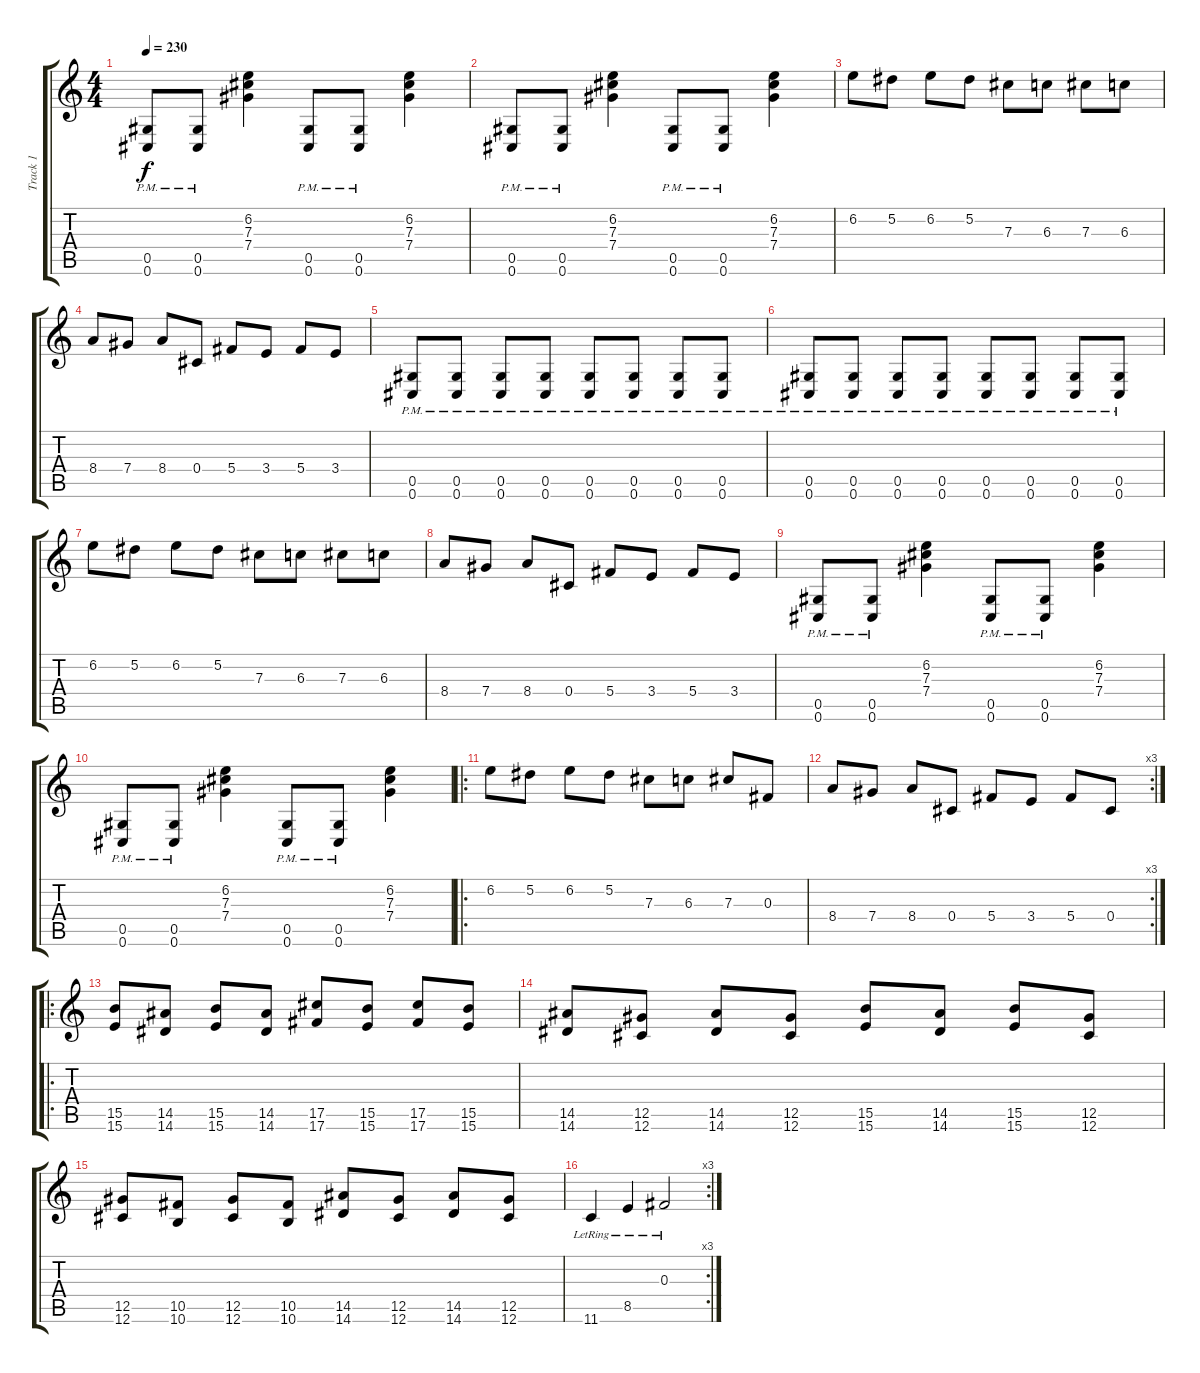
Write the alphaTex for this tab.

\track ("Track 1" "Track 1") {instrument distortionguitar}
\staff {score tabs}
\tuning (Eb4 Bb3 Gb3 Db3 Ab2 Db2) {hide}
\ts (4 4)
\tempo 230
\clef g2
\ks c
(0.5{pm} 0.6{pm}).8{dy f} (0.5{pm} 0.6{pm}).8 (6.2 7.3 7.4).4 (0.5{pm} 0.6{pm}).8 (0.5{pm} 0.6{pm}).8 (6.2 7.3 7.4).4 |
(0.5{pm} 0.6{pm}).8 (0.5{pm} 0.6{pm}).8 (6.2 7.3 7.4).4 (0.5{pm} 0.6{pm}).8 (0.5{pm} 0.6{pm}).8 (6.2 7.3 7.4).4 |
6.2.8 5.2.8 6.2.8 5.2.8 7.3.8 6.3.8 7.3.8 6.3.8 |
8.4.8 7.4.8 8.4.8 0.4.8 5.4.8 3.4.8 5.4.8 3.4.8 |
(0.5{pm} 0.6{pm}).8 (0.5{pm} 0.6{pm}).8 (0.5{pm} 0.6{pm}).8 (0.5{pm} 0.6{pm}).8 (0.5{pm} 0.6{pm}).8 (0.5{pm} 0.6{pm}).8 (0.5{pm} 0.6{pm}).8 (0.5{pm} 0.6{pm}).8 |
(0.5{pm} 0.6{pm}).8 (0.5{pm} 0.6{pm}).8 (0.5{pm} 0.6{pm}).8 (0.5{pm} 0.6{pm}).8 (0.5{pm} 0.6{pm}).8 (0.5{pm} 0.6{pm}).8 (0.5{pm} 0.6{pm}).8 (0.5{pm} 0.6{pm}).8 |
6.2.8 5.2.8 6.2.8 5.2.8 7.3.8 6.3.8 7.3.8 6.3.8 |
8.4.8 7.4.8 8.4.8 0.4.8 5.4.8 3.4.8 5.4.8 3.4.8 |
(0.5{pm} 0.6{pm}).8 (0.5{pm} 0.6{pm}).8 (6.2 7.3 7.4).4 (0.5{pm} 0.6{pm}).8 (0.5{pm} 0.6{pm}).8 (6.2 7.3 7.4).4 |
(0.5{pm} 0.6{pm}).8 (0.5{pm} 0.6{pm}).8 (6.2 7.3 7.4).4 (0.5{pm} 0.6{pm}).8 (0.5{pm} 0.6{pm}).8 (6.2 7.3 7.4).4 |
\ro
6.2.8 5.2.8 6.2.8 5.2.8 7.3.8 6.3.8 7.3.8 0.3.8 |
\rc 3
8.4.8 7.4.8 8.4.8 0.4.8 5.4.8 3.4.8 5.4.8 0.4.8 |
\ro
(15.5 15.6).8 (14.5 14.6).8 (15.5 15.6).8 (14.5 14.6).8 (17.5 17.6).8 (15.5 15.6).8 (17.5 17.6).8 (15.5 15.6).8 |
(14.5 14.6).8 (12.5 12.6).8 (14.5 14.6).8 (12.5 12.6).8 (15.5 15.6).8 (14.5 14.6).8 (15.5 15.6).8 (12.5 12.6).8 |
(12.5 12.6).8 (10.5 10.6).8 (12.5 12.6).8 (10.5 10.6).8 (14.5 14.6).8 (12.5 12.6).8 (14.5 14.6).8 (12.5 12.6).8 |
\rc 3
11.6{lr}.4 8.5{lr}.4 0.3{lr}.2
